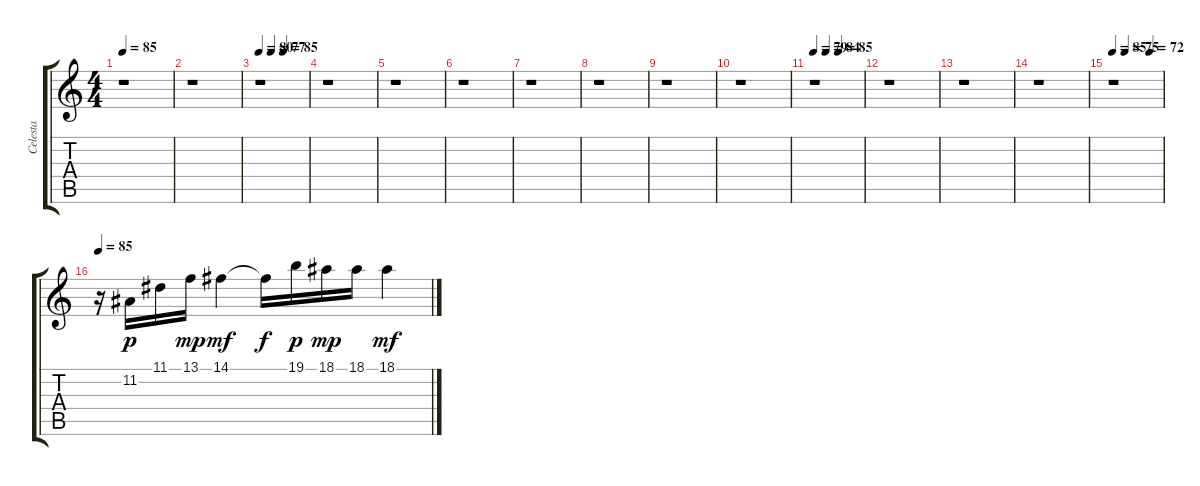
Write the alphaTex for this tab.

\track ("Celesta" "Celesta") {instrument musicbox}
\staff {score tabs}
\tuning (E4 B3 G3 D3 A2 E2) {hide}
\ts (4 4)
\tempo 85
\clef g2
\ks c
r.1{dy p} |
r.1 |
\tempo 80
\tempo (77 0.25)
\tempo (85 0.5)
r.1 |
r.1 |
r.1 |
r.1 |
r.1 |
r.1 |
r.1 |
r.1 |
\tempo 79
\tempo (84 0.25)
\tempo (85 0.5)
r.1 |
r.1 |
r.1 |
r.1 |
\tempo 85
\tempo (75 0.25)
\tempo (72 0.75)
r.1 |
\tempo 85
r.16 11.2.16 11.1.16 13.1.16{dy mp} 14.1.4{dy mf} 14.1{t}.16{dy f} 19.1.16{dy p} 18.1.16{dy mp} 18.1.16 18.1.4{dy mf}
